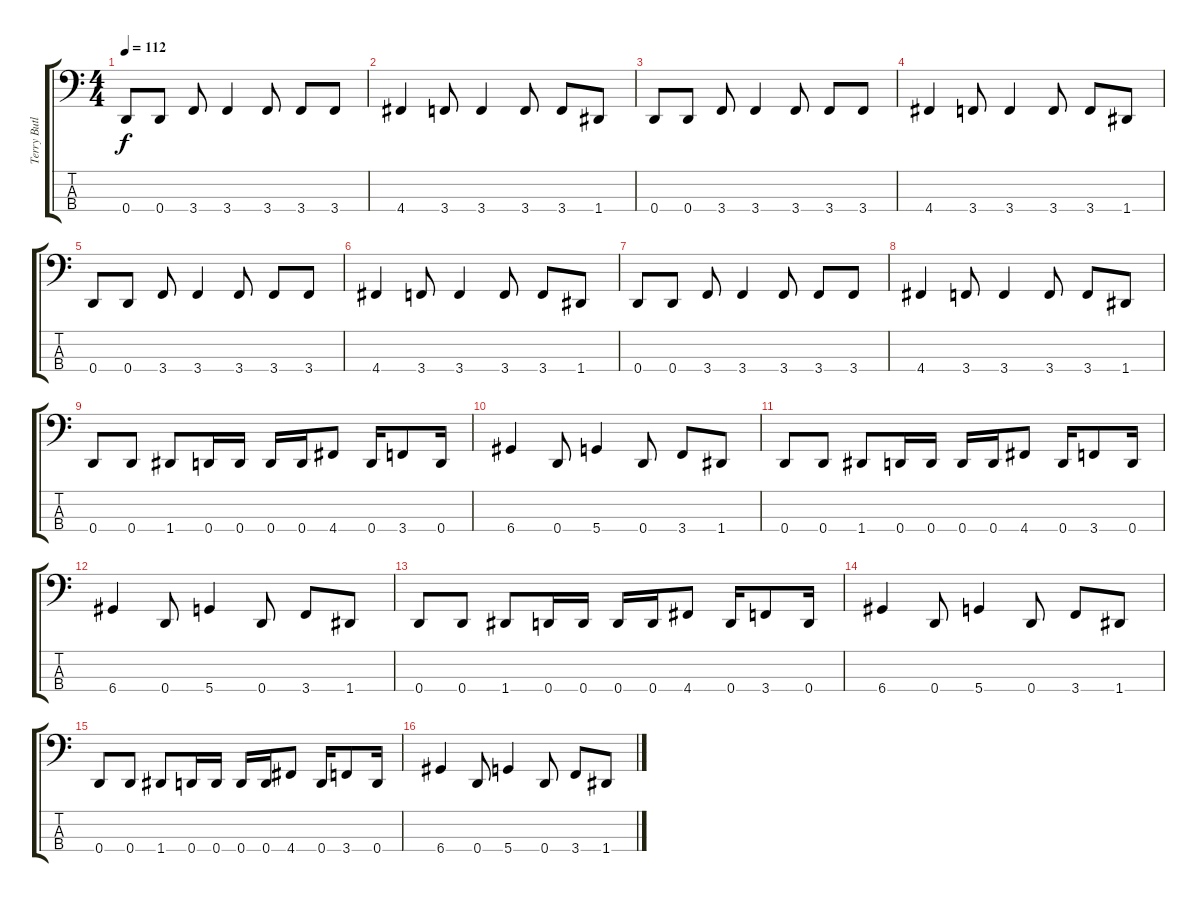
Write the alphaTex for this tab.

\track ("Terry Butler (Bass)" "Terry Butl") {instrument electricbassfinger}
\staff {score tabs}
\tuning (F2 C2 G1 D1) {hide}
\ts (4 4)
\tempo 112
\clef f4
\ks c
0.4.8{dy f} 0.4.8 3.4.8 3.4.4 3.4.8 3.4.8 3.4.8 |
4.4.4 3.4.8 3.4.4 3.4.8 3.4.8 1.4.8 |
0.4.8 0.4.8 3.4.8 3.4.4 3.4.8 3.4.8 3.4.8 |
4.4.4 3.4.8 3.4.4 3.4.8 3.4.8 1.4.8 |
0.4.8 0.4.8 3.4.8 3.4.4 3.4.8 3.4.8 3.4.8 |
4.4.4 3.4.8 3.4.4 3.4.8 3.4.8 1.4.8 |
0.4.8 0.4.8 3.4.8 3.4.4 3.4.8 3.4.8 3.4.8 |
4.4.4 3.4.8 3.4.4 3.4.8 3.4.8 1.4.8 |
0.4.8 0.4.8 1.4.8 0.4.16 0.4.16 0.4.16 0.4.16 4.4.8 0.4.16 3.4.8 0.4.16 |
6.4.4 0.4.8 5.4.4 0.4.8 3.4.8 1.4.8 |
0.4.8 0.4.8 1.4.8 0.4.16 0.4.16 0.4.16 0.4.16 4.4.8 0.4.16 3.4.8 0.4.16 |
6.4.4 0.4.8 5.4.4 0.4.8 3.4.8 1.4.8 |
0.4.8 0.4.8 1.4.8 0.4.16 0.4.16 0.4.16 0.4.16 4.4.8 0.4.16 3.4.8 0.4.16 |
6.4.4 0.4.8 5.4.4 0.4.8 3.4.8 1.4.8 |
0.4.8 0.4.8 1.4.8 0.4.16 0.4.16 0.4.16 0.4.16 4.4.8 0.4.16 3.4.8 0.4.16 |
6.4.4 0.4.8 5.4.4 0.4.8 3.4.8 1.4.8
